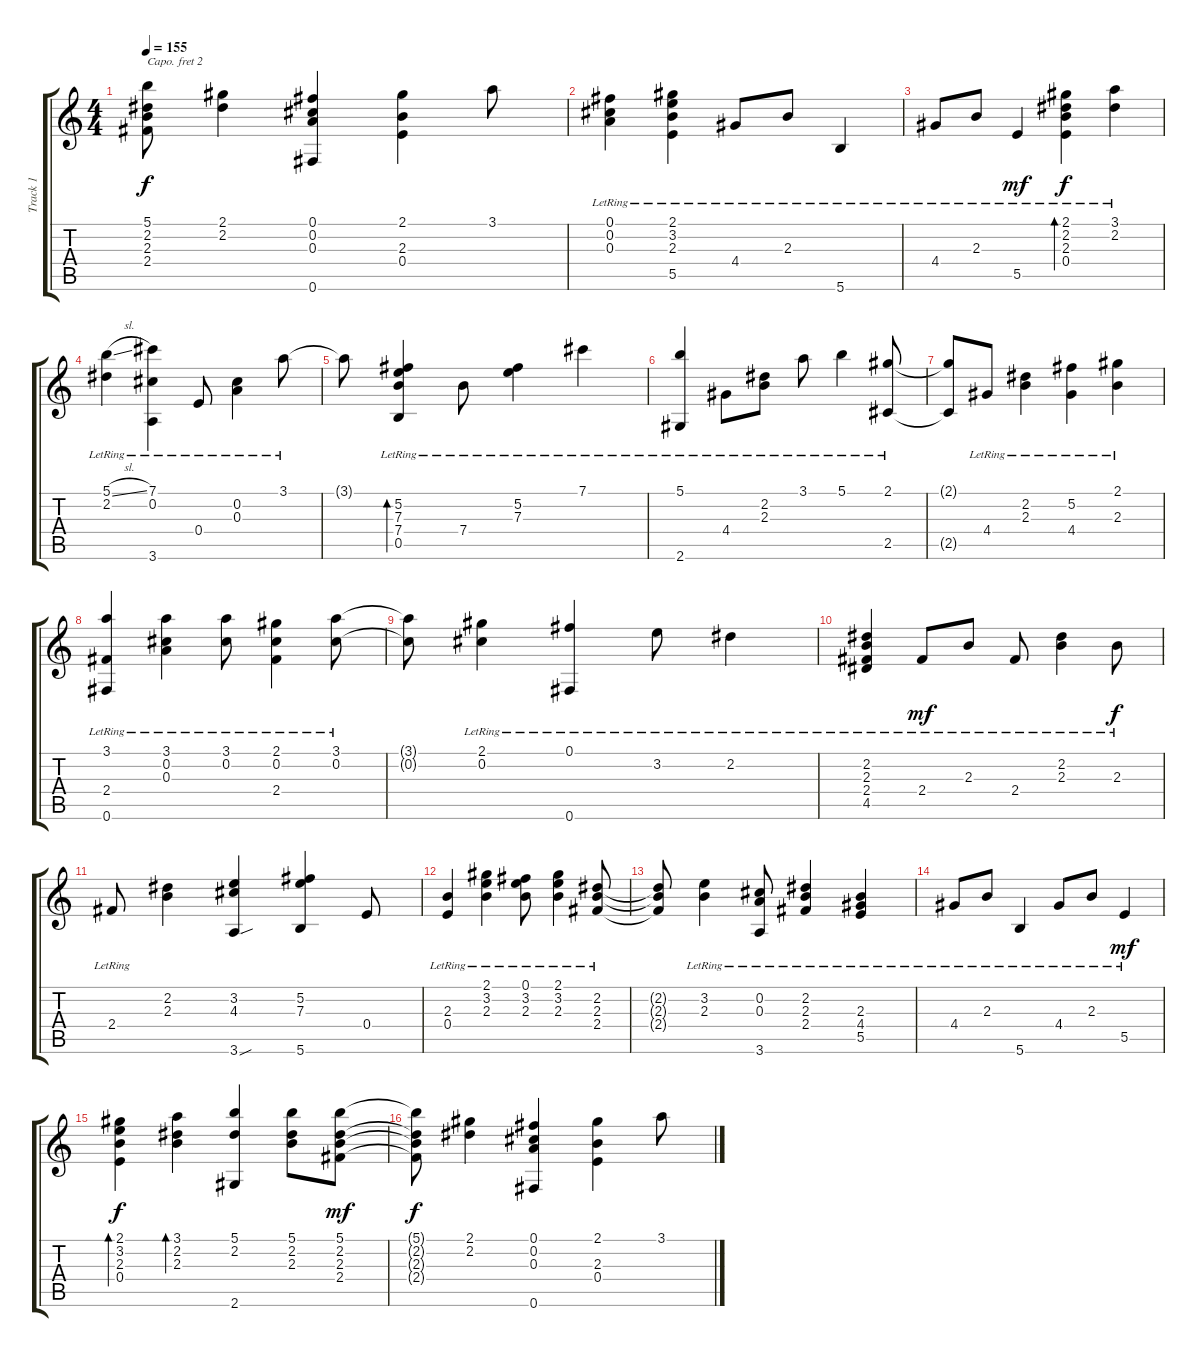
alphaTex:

\track ("Track 1" "Track 1") {instrument acousticguitarsteel}
\staff {score tabs}
\capo 2
\tuning (E4 B3 G3 D3 A2 E2) {hide}
\ts (4 4)
\tempo 155
\clef g2
\ks c
(5.1{t} 2.2{t} 2.3{t} 2.4{t}).8{dy f} (2.1 2.2).4 (0.1 0.2 0.3 0.6).4 (2.1 2.3 0.4).4 3.1.8 |
(0.1{lr} 0.2{lr} 0.3{lr}).4 (2.1{lr} 3.2{lr} 2.3{lr} 5.5{lr}).4 4.4{lr}.8 2.3{lr}.8 5.6{lr}.4 |
4.4{lr}.8 2.3{lr}.8 5.5{lr}.4{dy mf} (2.1{lr} 2.2{lr} 2.3{lr} 0.4{lr}).4{bd 240 dy f} (3.1{lr} 2.2{lr}).4 |
(5.1{sl lr} 2.2{lr}).4 (7.1{lr} 0.2{lr} 3.6{lr}).4 0.4{lr}.8 (0.2{lr} 0.3{lr}).4 3.1{lr}.8 |
3.1{t}.8 (5.2{lr} 7.3{lr} 7.4{lr} 0.5{lr}).4{bd 120} 7.4{lr}.8 (5.2{lr} 7.3{lr}).4 7.1{lr}.4 |
(5.1{lr} 2.6{lr}).4 4.4{lr}.8 (2.2{lr} 2.3{lr}).8 3.1{lr}.8 5.1{lr}.4 (2.1{lr} 2.5{lr}).8 |
(2.1{t} 2.5{t}).8 4.4{lr}.8 (2.2{lr} 2.3{lr}).4 (5.2{lr} 4.4{lr}).4 (2.1{lr} 2.3{lr}).4 |
(3.1{lr} 2.4{lr} 0.6{lr}).4 (3.1{lr} 0.2{lr} 0.3{lr}).4 (3.1{lr} 0.2{lr}).8 (2.1{lr} 0.2{lr} 2.4{lr}).4 (3.1{lr} 0.2{lr}).8 |
(3.1{t} 0.2{t}).8 (2.1{lr} 0.2{lr}).4 (0.1{lr} 0.6{lr}).4 3.2{lr}.8 2.2{lr}.4 |
(2.2{lr} 2.3{lr} 2.4{lr} 4.5{lr}).4 2.4{lr}.8{dy mf} 2.3{lr}.8 2.4{lr}.8 (2.2{lr} 2.3{lr}).4 2.3{lr}.8{dy f} |
2.4{lr}.8 (2.2 2.3).4 (3.2 4.3 3.6{sou}).4 (5.2 7.3 5.6).4 0.4.8 |
(2.3{lr} 0.4{lr}).4 (2.1{lr} 3.2{lr} 2.3{lr}).4 (0.1{lr} 3.2{lr} 2.3{lr}).8 (2.1{lr} 3.2{lr} 2.3{lr}).4 (2.2{lr} 2.3{lr} 2.4{lr}).8 |
(2.2{t} 2.3{t} 2.4{t}).8 (3.2{lr} 2.3{lr}).4 (0.2{lr} 0.3{lr} 3.6{lr}).8 (2.2{lr} 2.3{lr} 2.4{lr}).4 (2.3{lr} 4.4{lr} 5.5{lr}).4 |
4.4{lr}.8 2.3{lr}.8 5.6{lr}.4 4.4{lr}.8 2.3{lr}.8 5.5{lr}.4{dy mf} |
(2.1 3.2 2.3 0.4).4{bd 240 dy f} (3.1 2.2 2.3).4{bd 30} (5.1 2.2 2.6).4 (5.1 2.2 2.3).8 (5.1 2.2 2.3 2.4).8{dy mf} |
(5.1{t} 2.2{t} 2.3{t} 2.4{t}).8{dy f} (2.1 2.2).4 (0.1 0.2 0.3 0.6).4 (2.1 2.3 0.4).4 3.1.8
